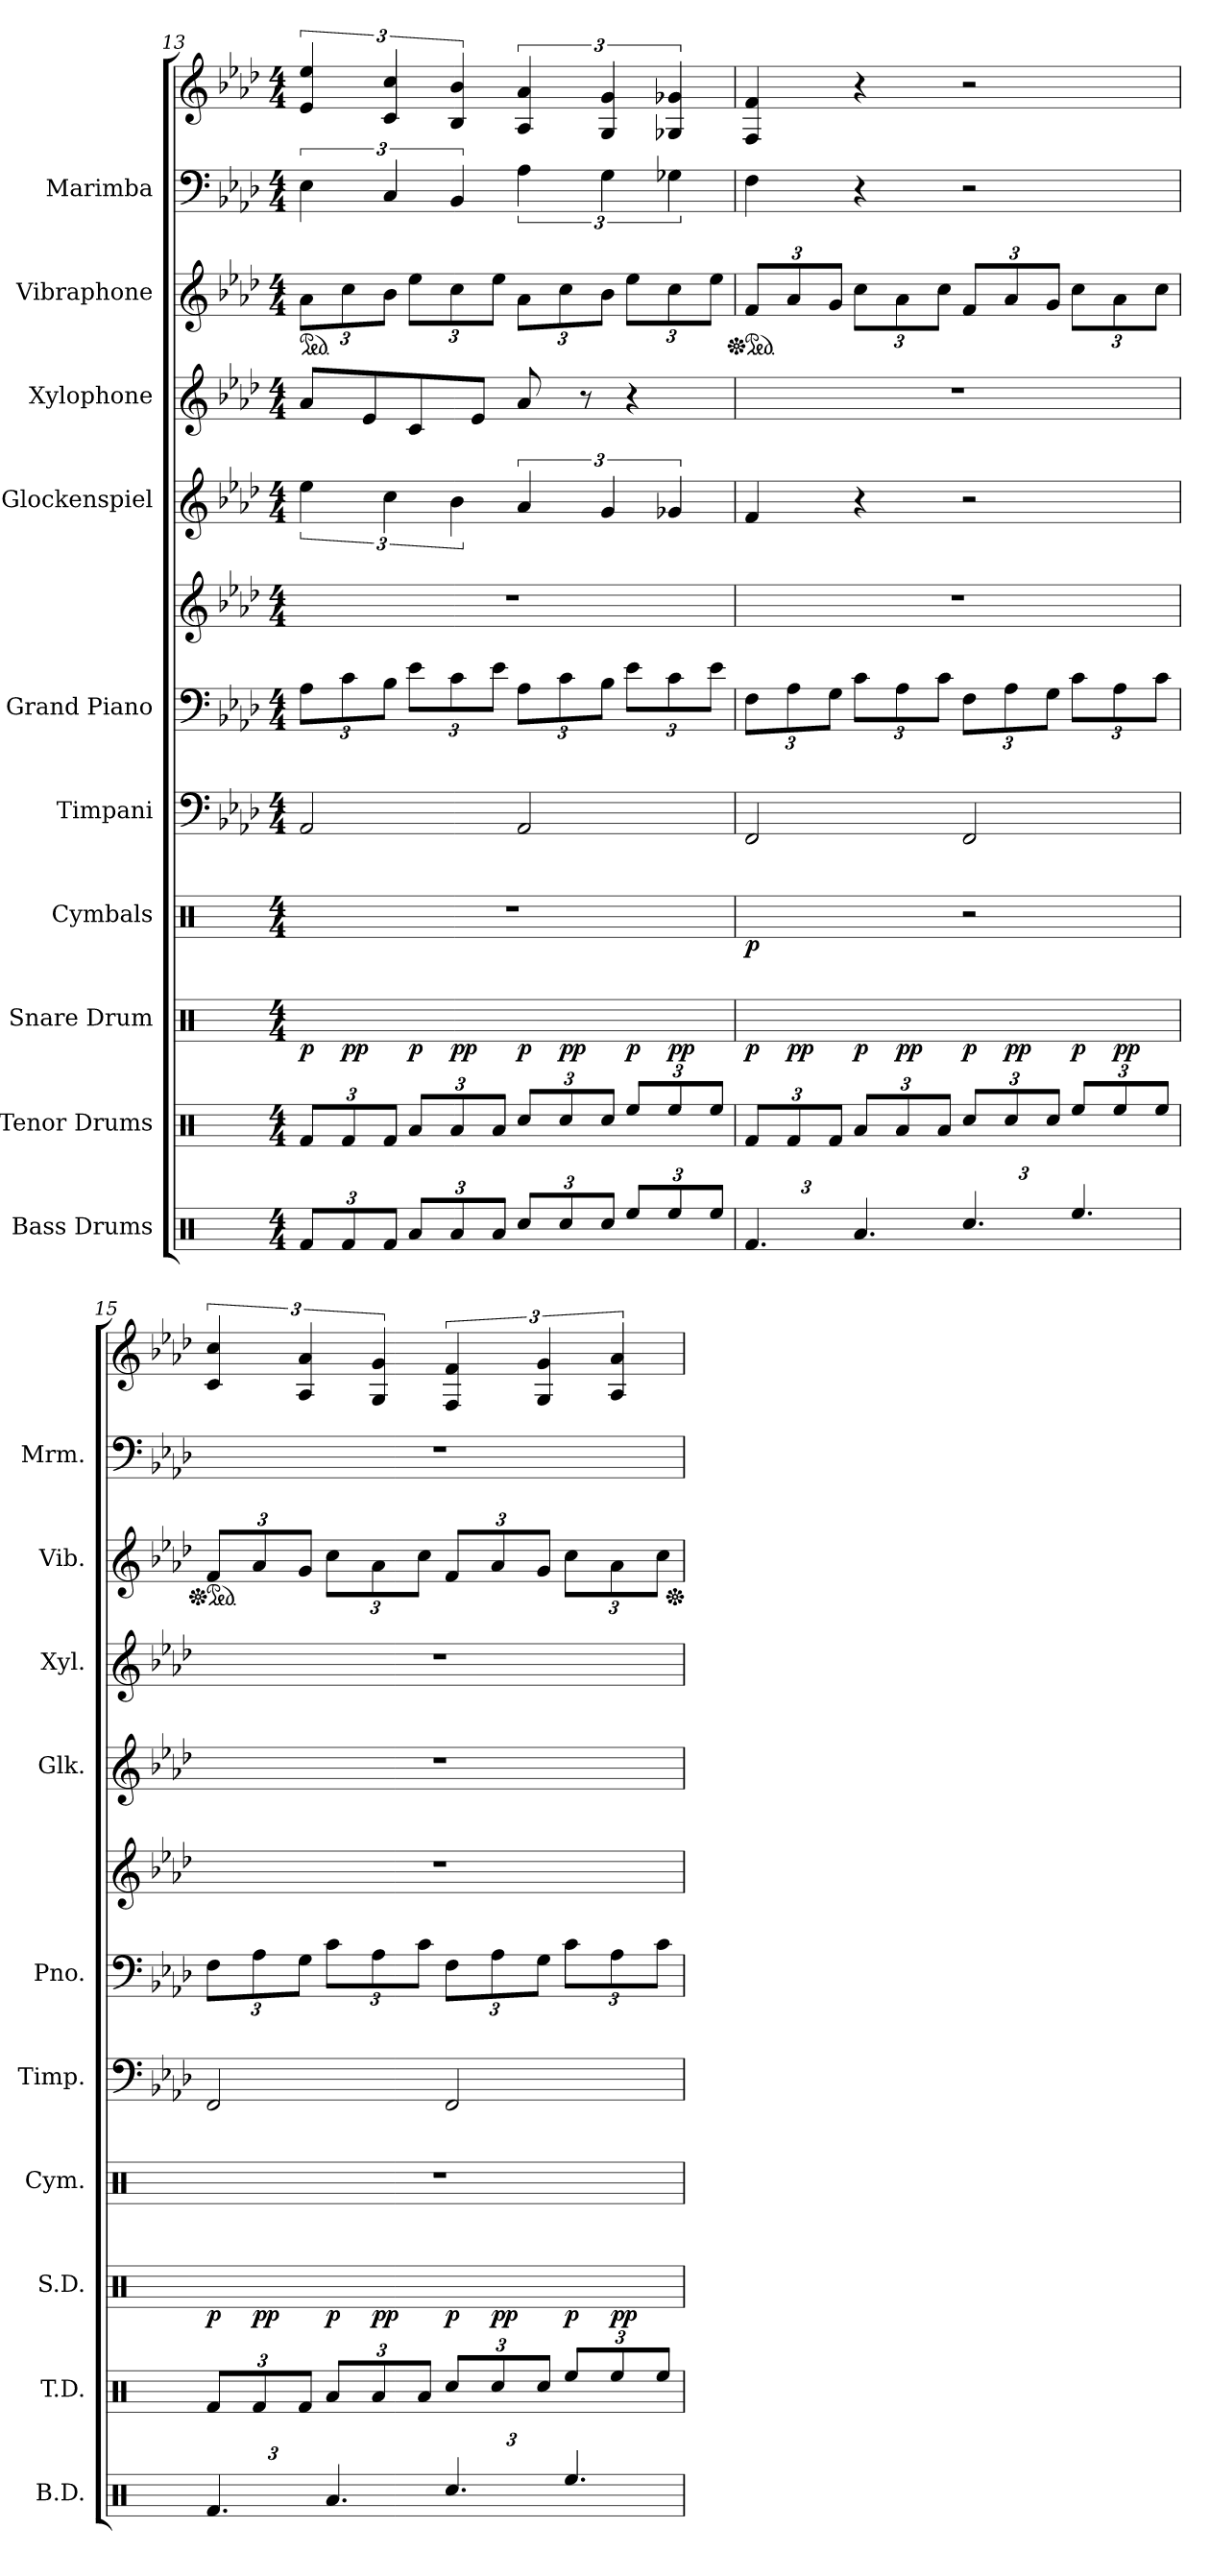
**kern	**kern	**kern	**dynam	**kern	**dynam	**kern	**kern	**kern	**kern	**kern	**kern	**kern	**kern
*part10	*part9	*part8	*part8	*part7	*part7	*part6	*part5	*part5	*part4	*part3	*part2	*part1	*part1
*staff12	*staff11	*staff10	*staff10	*staff9	*staff9	*staff8	*staff7	*staff6	*staff5	*staff4	*staff3	*staff2	*staff1
*I"Bass Drums	*I"Tenor Drums	*I"Snare Drum	*	*I"Cymbals	*	*I"Timpani	*I"Grand Piano	*	*I"Glockenspiel	*I"Xylophone	*I"Vibraphone	*I"Marimba	*
*I'B.D.	*I'T.D.	*I'S.D.	*	*I'Cym.	*	*I'Timp.	*I'Pno.	*	*I'Glk.	*I'Xyl.	*I'Vib.	*I'Mrm.	*
*clefX	*clefX	*clefX	*	*clefX	*	*clefF4	*clefF4	*clefG2	*clefG2	*clefG2	*clefG2	*clefF4	*clefG2
*	*	*	*	*	*	*	*	*	*ITrd-14c-24	*ITrd-7c-12	*	*	*
*k[]	*k[]	*k[]	*	*k[]	*	*k[b-e-a-d-]	*k[b-e-a-d-]	*k[b-e-a-d-]	*k[b-e-a-d-]	*k[b-e-a-d-]	*k[b-e-a-d-]	*k[b-e-a-d-]	*k[b-e-a-d-]
*M4/4	*M4/4	*M4/4	*	*M4/4	*	*M4/4	*M4/4	*M4/4	*M4/4	*M4/4	*M4/4	*M4/4	*M4/4
*Xbrackettup	*Xbrackettup	*Xbrackettup	*	*	*	*	*Xbrackettup	*	*	*	*	*	*
*	*	*	*	*	*	*	*	*	*	*	*ped	*	*
*	*	*	*	*	*	*	*	*	*	*	*Xbrackettup	*	*
=13	=13	=13	=13	=13	=13	=13	=13	=13	=13	=13	=13	=13	=13
!	!	!	!LO:DY:b	!	!	!	!	!	!	!	!	!	!
*	*	*tremolo	*	*	*	*	*	*	*	*	*	*	*
12Rf/L	12Rf/L	[48R\LLL	p	1r	.	2AA-/	12A-\L	1r	6eeee-\	8aa-/L	12a-\L	6E-\	6e-/ 6ee-/
.	.	48R\	.	.	.	.	.	.	.	.	.	.	.
.	.	48R\	.	.	.	.	.	.	.	.	.	.	.
.	.	48R\	.	.	.	.	.	.	.	.	.	.	.
!	!	!	!LO:DY:b	!	!	!	!	!	!	!	!	!	!
12Rf/	12Rf/	48R\]	pp	.	.	.	12c\	.	.	.	12cc\	.	.
.	.	48R\	.	.	.	.	.	.	.	.	.	.	.
.	.	48R\	.	.	.	.	.	.	.	8ee-/	.	.	.
.	.	48R\	.	.	.	.	.	.	.	.	.	.	.
12Rf/J	12Rf/J	12R\J	.	.	.	.	12B-\J	.	6cccc\	.	12b-\J	6C/	6c/ 6cc/
!	!	!	!LO:DY:b	!	!	!	!	!	!	!	!	!	!
12Ra/L	12Ra/L	[48R\LLL	p	.	.	.	12e-\L	.	.	8cc/	12ee-\L	.	.
.	.	48R\	.	.	.	.	.	.	.	.	.	.	.
.	.	48R\	.	.	.	.	.	.	.	.	.	.	.
.	.	48R\	.	.	.	.	.	.	.	.	.	.	.
!	!	!	!LO:DY:b	!	!	!	!	!	!	!	!	!	!
12Ra/	12Ra/	48R\]	pp	.	.	.	12c\	.	6bbb-\	.	12cc\	6BB-/	6B-/ 6b-/
.	.	48R\	.	.	.	.	.	.	.	.	.	.	.
.	.	48R\	.	.	.	.	.	.	.	8ee-/J	.	.	.
.	.	48R\	.	.	.	.	.	.	.	.	.	.	.
12Ra/J	12Ra/J	12R\J	.	.	.	.	12e-\J	.	.	.	12ee-\J	.	.
!	!	!	!LO:DY:b	!	!	!	!	!	!	!	!	!	!
12Rcc/L	12Rcc/L	[48R\LLL	p	.	.	2AA-/	12A-\L	.	6aaa-/	8aa-/	12a-\L	6A-\	6A-/ 6a-/
.	.	48R\	.	.	.	.	.	.	.	.	.	.	.
.	.	48R\	.	.	.	.	.	.	.	.	.	.	.
.	.	48R\	.	.	.	.	.	.	.	.	.	.	.
!	!	!	!LO:DY:b	!	!	!	!	!	!	!	!	!	!
12Rcc/	12Rcc/	48R\]	pp	.	.	.	12c\	.	.	.	12cc\	.	.
.	.	48R\	.	.	.	.	.	.	.	.	.	.	.
.	.	48R\	.	.	.	.	.	.	.	8r	.	.	.
.	.	48R\	.	.	.	.	.	.	.	.	.	.	.
12Rcc/J	12Rcc/J	12R\J	.	.	.	.	12B-\J	.	6ggg/	.	12b-\J	6G\	6G/ 6g/
!	!	!	!LO:DY:b	!	!	!	!	!	!	!	!	!	!
12Ree/L	12Ree/L	[48R\LLL	p	.	.	.	12e-\L	.	.	4r	12ee-\L	.	.
.	.	48R\	.	.	.	.	.	.	.	.	.	.	.
.	.	48R\	.	.	.	.	.	.	.	.	.	.	.
.	.	48R\	.	.	.	.	.	.	.	.	.	.	.
!	!	!	!LO:DY:b	!	!	!	!	!	!	!	!	!	!
12Ree/	12Ree/	48R\]	pp	.	.	.	12c\	.	6ggg-X/	.	12cc\	6G-X\	6G-X/ 6g-X/
.	.	48R\	.	.	.	.	.	.	.	.	.	.	.
.	.	48R\	.	.	.	.	.	.	.	.	.	.	.
.	.	48R\	.	.	.	.	.	.	.	.	.	.	.
12Ree/J	12Ree/J	12R\J	.	.	.	.	12e-\J	.	.	.	12ee-\J	.	.
!!LO:PB:g=z
=14	=14	=14	=14	=14	=14	=14	=14	=14	=14	=14	=14	=14	=14
*	*	*	*	*	*	*	*	*	*	*	*Xped	*	*
*	*	*	*	*	*	*	*	*	*	*	*ped	*	*
!	!	!	!LO:DY:b	!	!LO:DY:b	!	!	!	!	!	!	!	!
6.Rf/	12Rf/L	[48R\LLL	p	2R/	p	2FF/	12F\L	1r	4fff/	1r	12f/L	4F\	4F/ 4f/
.	.	48R\	.	.	.	.	.	.	.	.	.	.	.
.	.	48R\	.	.	.	.	.	.	.	.	.	.	.
.	.	48R\	.	.	.	.	.	.	.	.	.	.	.
!	!	!	!LO:DY:b	!	!	!	!	!	!	!	!	!	!
.	12Rf/	48R\]	pp	.	.	.	12A-\	.	.	.	12a-/	.	.
.	.	48R\	.	.	.	.	.	.	.	.	.	.	.
.	.	48R\	.	.	.	.	.	.	.	.	.	.	.
.	.	48R\	.	.	.	.	.	.	.	.	.	.	.
.	12Rf/J	12R\J	.	.	.	.	12G\J	.	.	.	12g/J	.	.
!	!	!	!LO:DY:b	!	!	!	!	!	!	!	!	!	!
6.Ra/	12Ra/L	[48R\LLL	p	.	.	.	12c\L	.	4r	.	12cc\L	4r	4r
.	.	48R\	.	.	.	.	.	.	.	.	.	.	.
.	.	48R\	.	.	.	.	.	.	.	.	.	.	.
.	.	48R\	.	.	.	.	.	.	.	.	.	.	.
!	!	!	!LO:DY:b	!	!	!	!	!	!	!	!	!	!
.	12Ra/	48R\]	pp	.	.	.	12A-\	.	.	.	12a-\	.	.
.	.	48R\	.	.	.	.	.	.	.	.	.	.	.
.	.	48R\	.	.	.	.	.	.	.	.	.	.	.
.	.	48R\	.	.	.	.	.	.	.	.	.	.	.
.	12Ra/J	12R\J	.	.	.	.	12c\J	.	.	.	12cc\J	.	.
!	!	!	!LO:DY:b	!	!	!	!	!	!	!	!	!	!
6.Rcc/	12Rcc/L	[48R\LLL	p	2r	.	2FF/	12F\L	.	2r	.	12f/L	2r	2r
.	.	48R\	.	.	.	.	.	.	.	.	.	.	.
.	.	48R\	.	.	.	.	.	.	.	.	.	.	.
.	.	48R\	.	.	.	.	.	.	.	.	.	.	.
!	!	!	!LO:DY:b	!	!	!	!	!	!	!	!	!	!
.	12Rcc/	48R\]	pp	.	.	.	12A-\	.	.	.	12a-/	.	.
.	.	48R\	.	.	.	.	.	.	.	.	.	.	.
.	.	48R\	.	.	.	.	.	.	.	.	.	.	.
.	.	48R\	.	.	.	.	.	.	.	.	.	.	.
.	12Rcc/J	12R\J	.	.	.	.	12G\J	.	.	.	12g/J	.	.
!	!	!	!LO:DY:b	!	!	!	!	!	!	!	!	!	!
6.Ree/	12Ree/L	[48R\LLL	p	.	.	.	12c\L	.	.	.	12cc\L	.	.
.	.	48R\	.	.	.	.	.	.	.	.	.	.	.
.	.	48R\	.	.	.	.	.	.	.	.	.	.	.
.	.	48R\	.	.	.	.	.	.	.	.	.	.	.
!	!	!	!LO:DY:b	!	!	!	!	!	!	!	!	!	!
.	12Ree/	48R\]	pp	.	.	.	12A-\	.	.	.	12a-\	.	.
.	.	48R\	.	.	.	.	.	.	.	.	.	.	.
.	.	48R\	.	.	.	.	.	.	.	.	.	.	.
.	.	48R\	.	.	.	.	.	.	.	.	.	.	.
.	12Ree/J	12R\J	.	.	.	.	12c\J	.	.	.	12cc\J	.	.
=15	=15	=15	=15	=15	=15	=15	=15	=15	=15	=15	=15	=15	=15
*	*	*	*	*	*	*	*	*	*	*	*Xped	*	*
*	*	*	*	*	*	*	*	*	*	*	*ped	*	*
!	!	!	!LO:DY:b	!	!	!	!	!	!	!	!	!	!
6.Rf/	12Rf/L	[48R\LLL	p	1r	.	2FF/	12F\L	1r	1r	1r	12f/L	1r	6c/ 6cc/
.	.	48R\	.	.	.	.	.	.	.	.	.	.	.
.	.	48R\	.	.	.	.	.	.	.	.	.	.	.
.	.	48R\	.	.	.	.	.	.	.	.	.	.	.
!	!	!	!LO:DY:b	!	!	!	!	!	!	!	!	!	!
.	12Rf/	48R\]	pp	.	.	.	12A-\	.	.	.	12a-/	.	.
.	.	48R\	.	.	.	.	.	.	.	.	.	.	.
.	.	48R\	.	.	.	.	.	.	.	.	.	.	.
.	.	48R\	.	.	.	.	.	.	.	.	.	.	.
.	12Rf/J	12R\J	.	.	.	.	12G\J	.	.	.	12g/J	.	6A-/ 6a-/
!	!	!	!LO:DY:b	!	!	!	!	!	!	!	!	!	!
6.Ra/	12Ra/L	[48R\LLL	p	.	.	.	12c\L	.	.	.	12cc\L	.	.
.	.	48R\	.	.	.	.	.	.	.	.	.	.	.
.	.	48R\	.	.	.	.	.	.	.	.	.	.	.
.	.	48R\	.	.	.	.	.	.	.	.	.	.	.
!	!	!	!LO:DY:b	!	!	!	!	!	!	!	!	!	!
.	12Ra/	48R\]	pp	.	.	.	12A-\	.	.	.	12a-\	.	6G/ 6g/
.	.	48R\	.	.	.	.	.	.	.	.	.	.	.
.	.	48R\	.	.	.	.	.	.	.	.	.	.	.
.	.	48R\	.	.	.	.	.	.	.	.	.	.	.
.	12Ra/J	12R\J	.	.	.	.	12c\J	.	.	.	12cc\J	.	.
!	!	!	!LO:DY:b	!	!	!	!	!	!	!	!	!	!
6.Rcc/	12Rcc/L	[48R\LLL	p	.	.	2FF/	12F\L	.	.	.	12f/L	.	6F/ 6f/
.	.	48R\	.	.	.	.	.	.	.	.	.	.	.
.	.	48R\	.	.	.	.	.	.	.	.	.	.	.
.	.	48R\	.	.	.	.	.	.	.	.	.	.	.
!	!	!	!LO:DY:b	!	!	!	!	!	!	!	!	!	!
.	12Rcc/	48R\]	pp	.	.	.	12A-\	.	.	.	12a-/	.	.
.	.	48R\	.	.	.	.	.	.	.	.	.	.	.
.	.	48R\	.	.	.	.	.	.	.	.	.	.	.
.	.	48R\	.	.	.	.	.	.	.	.	.	.	.
.	12Rcc/J	12R\J	.	.	.	.	12G\J	.	.	.	12g/J	.	6G/ 6g/
!	!	!	!LO:DY:b	!	!	!	!	!	!	!	!	!	!
6.Ree/	12Ree/L	[48R\LLL	p	.	.	.	12c\L	.	.	.	12cc\L	.	.
.	.	48R\	.	.	.	.	.	.	.	.	.	.	.
.	.	48R\	.	.	.	.	.	.	.	.	.	.	.
.	.	48R\	.	.	.	.	.	.	.	.	.	.	.
!	!	!	!LO:DY:b	!	!	!	!	!	!	!	!	!	!
.	12Ree/	48R\]	pp	.	.	.	12A-\	.	.	.	12a-\	.	6A-/ 6a-/
.	.	48R\	.	.	.	.	.	.	.	.	.	.	.
.	.	48R\	.	.	.	.	.	.	.	.	.	.	.
.	.	48R\	.	.	.	.	.	.	.	.	.	.	.
*	*	*Xtremolo	*	*	*	*	*	*	*	*	*	*	*
.	12Ree/J	12R\J	.	.	.	.	12c\J	.	.	.	12cc\J	.	.
*	*	*	*	*	*	*	*	*	*	*	*Xped	*	*
=	=	=	=	=	=	=	=	=	=	=	=	=	=
*-	*-	*-	*-	*-	*-	*-	*-	*-	*-	*-	*-	*-	*-
